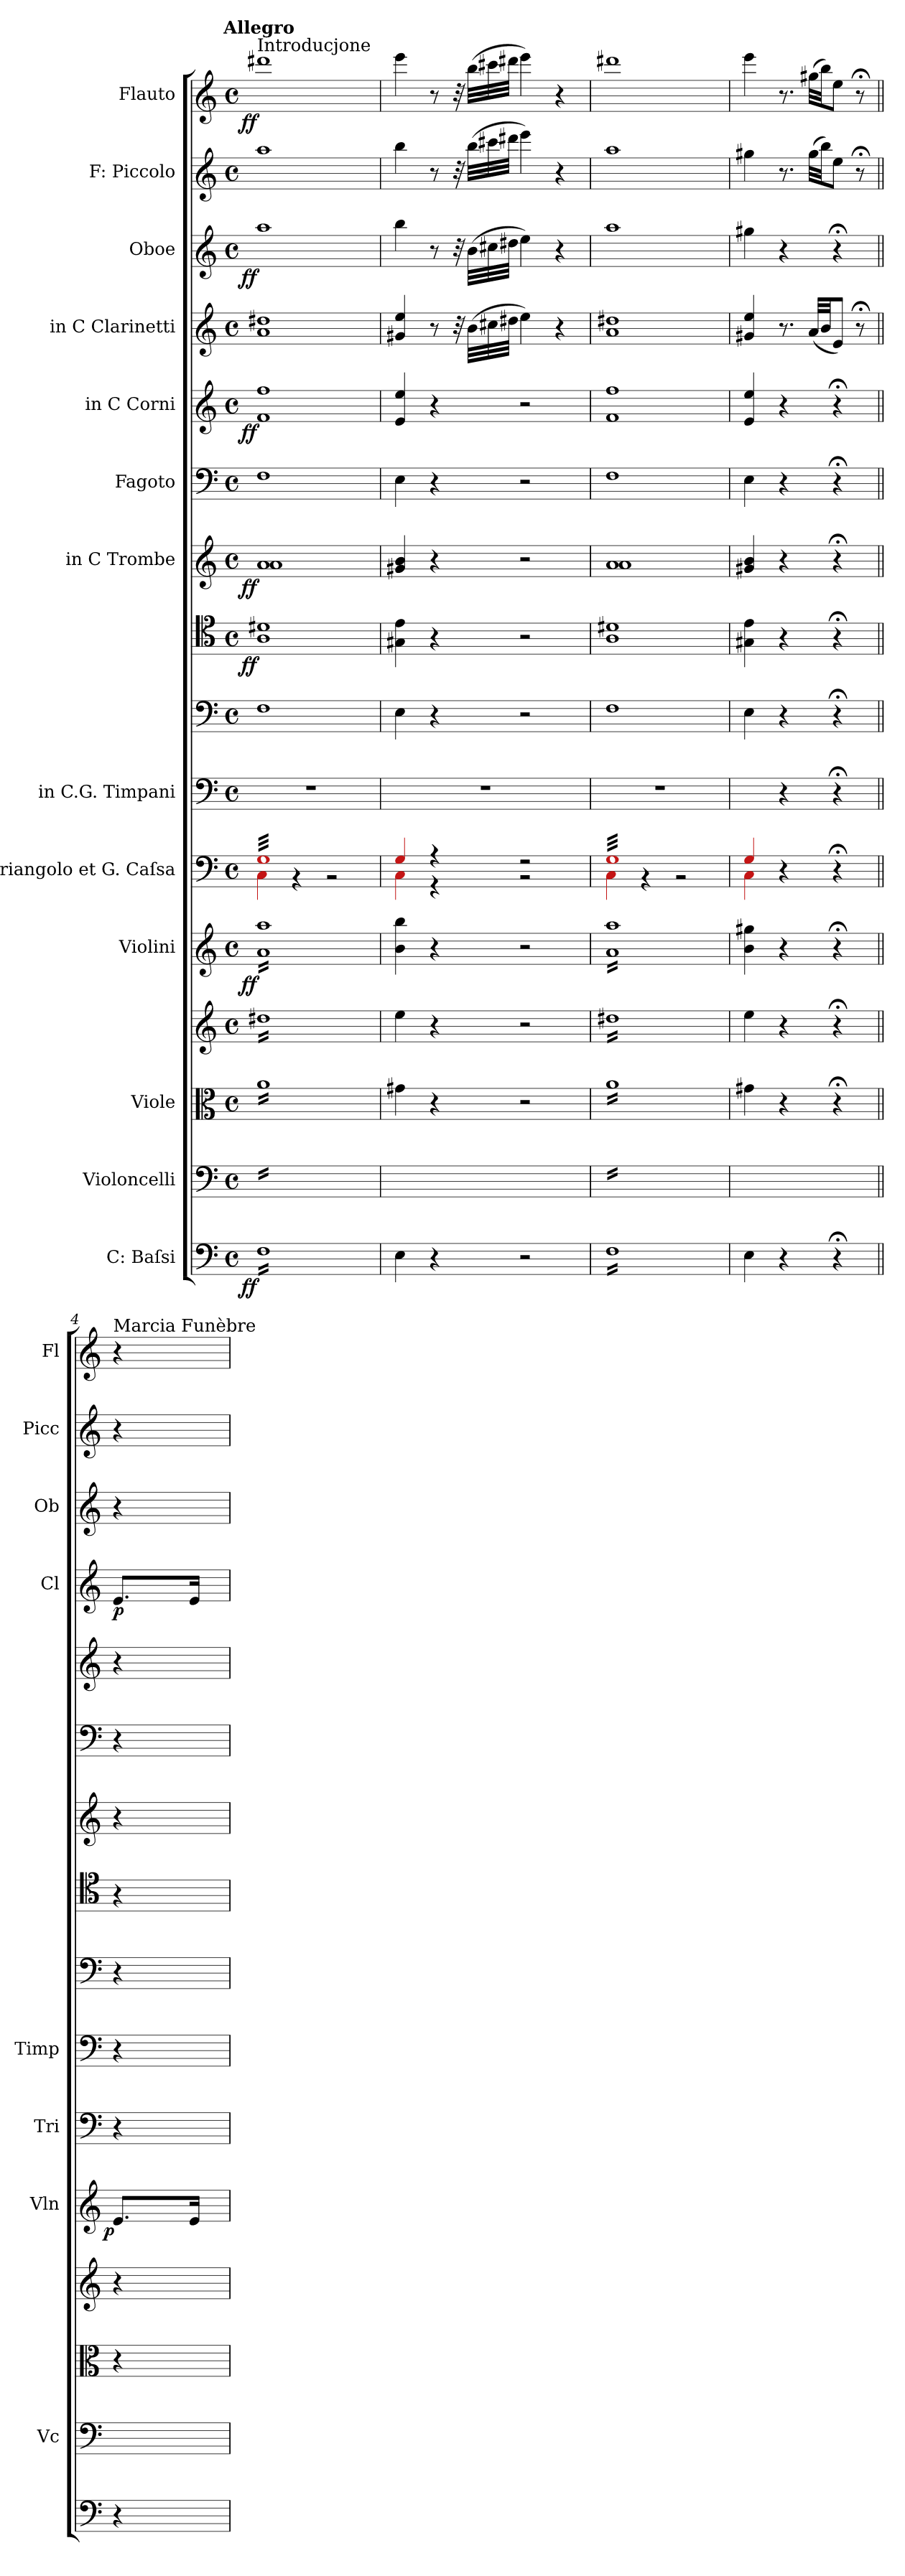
**kern	**dynam	**kern	**kern	**kern	**kern	**dynam	**kern	**kern	**kern	**kern	**dynam	**kern	**dynam	**kern	**kern	**dynam	**kern	**dynam	**kern	**dynam	**kern	**kern	**dynam
*part16	*part16	*part15	*part14	*part13	*part12	*part12	*part11	*part10	*part9	*part8	*part8	*part7	*part7	*part6	*part5	*part5	*part4	*part4	*part3	*part3	*part2	*part1	*part1
*staff16	*staff16	*staff15	*staff14	*staff13	*staff12	*staff12	*staff11	*staff10	*staff9	*staff8	*staff8	*staff7	*staff7	*staff6	*staff5	*staff5	*staff4	*staff4	*staff3	*staff3	*staff2	*staff1	*staff1
*I"C: Baſsi	*	*I"Violoncelli	*I"Viole	*	*I"Violini	*	*I"Triangolo et G. Caſsa	*I"in C.G. Timpani	*	*	*	*I"in C Trombe	*	*I"Fagoto	*I"in C Corni	*	*I"in C Clarinetti	*	*I"Oboe	*	*I"F: Piccolo	*I"Flauto	*
*	*	*I'Vc	*	*	*I'Vln	*	*I'Tri	*I'Timp	*	*	*	*	*	*	*	*	*I'Cl	*	*I'Ob	*	*I'Picc	*I'Fl	*
*clefF4	*	*clefF4	*clefC3	*clefG2	*clefG2	*	*clefF4	*clefF4	*clefF4	*clefC4	*	*clefG2	*	*clefF4	*clefG2	*	*clefG2	*	*clefG2	*	*clefG2	*clefG2	*
*k[]	*	*k[]	*k[]	*k[]	*k[]	*	*k[]	*k[]	*k[]	*k[]	*	*k[]	*	*k[]	*k[]	*	*k[]	*	*k[]	*	*k[]	*k[]	*
!!LO:TX:omd:t=Allegro
*M4/4	*	*M4/4	*M4/4	*M4/4	*M4/4	*	*M4/4	*M4/4	*M4/4	*M4/4	*	*M4/4	*	*M4/4	*M4/4	*	*M4/4	*	*M4/4	*	*M4/4	*M4/4	*
*met(c)	*	*met(c)	*met(c)	*met(c)	*met(c)	*	*met(c)	*met(c)	*met(c)	*met(c)	*	*met(c)	*	*met(c)	*met(c)	*	*met(c)	*	*met(c)	*	*met(c)	*met(c)	*
*MM132	*	*MM132	*MM132	*MM132	*MM132	*	*MM132	*MM132	*MM132	*MM132	*	*MM132	*	*MM132	*MM132	*	*MM132	*	*MM132	*	*MM132	*MM132	*
=1	=1	=1	=1	=1	=1	=1	=1	=1	=1	=1	=1	=1	=1	=1	=1	=1	=1	=1	=1	=1	=1	=1	=1
*	*	*	*	*	*	*	*^	*	*	*	*	*^	*	*	*	*	*	*	*	*	*	*	*
!	!	!	!	!	!	!	!	!	!	!	!	!	!	!	!	!	!	!	!	!	!	!	!	!LO:TX:a:t=Introducjone	!
!	!	!LO:TX:a:color=crimson:t=⚠	!	!	!	!	!	!	!	!	!	!	!	!	!	!	!	!	!	!	!	!	!	!	!
!	!LO:DY:rj	!	!	!	!	!LO:DY:rj	!	!	!	!	!	!LO:DY:rj	!	!	!LO:DY:rj	!	!	!LO:DY:rj	!	!	!	!LO:DY:rj	!	!	!LO:DY:rj
*tremolo	*	*	*	*	*	*	*	*	*	*	*	*	*	*	*	*	*	*	*	*	*	*	*	*	*
*	*	*tremolo	*	*	*	*	*	*	*	*	*	*	*	*	*	*	*	*	*	*	*	*	*	*	*
*	*	*	*tremolo	*	*	*	*	*	*	*	*	*	*	*	*	*	*	*	*	*	*	*	*	*	*
*	*	*	*	*tremolo	*	*	*	*	*	*	*	*	*	*	*	*	*	*	*	*	*	*	*	*	*
*	*	*	*	*	*tremolo	*	*	*	*	*	*	*	*	*	*	*	*	*	*	*	*	*	*	*	*
*	*	*	*	*	*	*	*tremolo	*	*	*	*	*	*	*	*	*	*	*	*	*	*	*	*	*	*
16F\LL	ff	16F\yyLL	16a\LL	16dd#X\LL	16a\ 16aa\LL	ff	32Ree/LLL	4Ra\	1r	1F	1A 1d#X	ff	1a	1a	ff	1F	1f 1ff	ff	1a 1dd#X	.	1aa	ff	1aa	1ddd#X	ff
.	.	.	.	.	.	.	32Ree/	.	.	.	.	.	.	.	.	.	.	.	.	.	.	.	.	.	.
16F\	.	16F\yy	16a\	16dd#X\	16a\ 16aa\	.	32Ree/	.	.	.	.	.	.	.	.	.	.	.	.	.	.	.	.	.	.
.	.	.	.	.	.	.	32Ree/	.	.	.	.	.	.	.	.	.	.	.	.	.	.	.	.	.	.
16F\	.	16F\yy	16a\	16dd#X\	16a\ 16aa\	.	32Ree/	.	.	.	.	.	.	.	.	.	.	.	.	.	.	.	.	.	.
.	.	.	.	.	.	.	32Ree/	.	.	.	.	.	.	.	.	.	.	.	.	.	.	.	.	.	.
16F\	.	16F\yy	16a\	16dd#X\	16a\ 16aa\	.	32Ree/	.	.	.	.	.	.	.	.	.	.	.	.	.	.	.	.	.	.
.	.	.	.	.	.	.	32Ree/	.	.	.	.	.	.	.	.	.	.	.	.	.	.	.	.	.	.
16F\	.	16F\yy	16a\	16dd#X\	16a\ 16aa\	.	32Ree/	4r	.	.	.	.	.	.	.	.	.	.	.	.	.	.	.	.	.
.	.	.	.	.	.	.	32Ree/	.	.	.	.	.	.	.	.	.	.	.	.	.	.	.	.	.	.
16F\	.	16F\yy	16a\	16dd#X\	16a\ 16aa\	.	32Ree/	.	.	.	.	.	.	.	.	.	.	.	.	.	.	.	.	.	.
.	.	.	.	.	.	.	32Ree/	.	.	.	.	.	.	.	.	.	.	.	.	.	.	.	.	.	.
16F\	.	16F\yy	16a\	16dd#X\	16a\ 16aa\	.	32Ree/	.	.	.	.	.	.	.	.	.	.	.	.	.	.	.	.	.	.
.	.	.	.	.	.	.	32Ree/	.	.	.	.	.	.	.	.	.	.	.	.	.	.	.	.	.	.
16F\	.	16F\yy	16a\	16dd#X\	16a\ 16aa\	.	32Ree/	.	.	.	.	.	.	.	.	.	.	.	.	.	.	.	.	.	.
.	.	.	.	.	.	.	32Ree/	.	.	.	.	.	.	.	.	.	.	.	.	.	.	.	.	.	.
16F\	.	16F\yy	16a\	16dd#X\	16a\ 16aa\	.	32Ree/	2r	.	.	.	.	.	.	.	.	.	.	.	.	.	.	.	.	.
.	.	.	.	.	.	.	32Ree/	.	.	.	.	.	.	.	.	.	.	.	.	.	.	.	.	.	.
16F\	.	16F\yy	16a\	16dd#X\	16a\ 16aa\	.	32Ree/	.	.	.	.	.	.	.	.	.	.	.	.	.	.	.	.	.	.
.	.	.	.	.	.	.	32Ree/	.	.	.	.	.	.	.	.	.	.	.	.	.	.	.	.	.	.
16F\	.	16F\yy	16a\	16dd#X\	16a\ 16aa\	.	32Ree/	.	.	.	.	.	.	.	.	.	.	.	.	.	.	.	.	.	.
.	.	.	.	.	.	.	32Ree/	.	.	.	.	.	.	.	.	.	.	.	.	.	.	.	.	.	.
16F\	.	16F\yy	16a\	16dd#X\	16a\ 16aa\	.	32Ree/	.	.	.	.	.	.	.	.	.	.	.	.	.	.	.	.	.	.
.	.	.	.	.	.	.	32Ree/	.	.	.	.	.	.	.	.	.	.	.	.	.	.	.	.	.	.
16F\	.	16F\yy	16a\	16dd#X\	16a\ 16aa\	.	32Ree/	.	.	.	.	.	.	.	.	.	.	.	.	.	.	.	.	.	.
.	.	.	.	.	.	.	32Ree/	.	.	.	.	.	.	.	.	.	.	.	.	.	.	.	.	.	.
16F\	.	16F\yy	16a\	16dd#X\	16a\ 16aa\	.	32Ree/	.	.	.	.	.	.	.	.	.	.	.	.	.	.	.	.	.	.
.	.	.	.	.	.	.	32Ree/	.	.	.	.	.	.	.	.	.	.	.	.	.	.	.	.	.	.
16F\	.	16F\yy	16a\	16dd#X\	16a\ 16aa\	.	32Ree/	.	.	.	.	.	.	.	.	.	.	.	.	.	.	.	.	.	.
.	.	.	.	.	.	.	32Ree/	.	.	.	.	.	.	.	.	.	.	.	.	.	.	.	.	.	.
16F\JJ	.	16F\yyJJ	16a\JJ	16dd#X\JJ	16a\ 16aa\JJ	.	32Ree/	.	.	.	.	.	.	.	.	.	.	.	.	.	.	.	.	.	.
*	*	*	*	*	*Xtremolo	*	*	*	*	*	*	*	*	*	*	*	*	*	*	*	*	*	*	*	*
*	*	*	*	*Xtremolo	*	*	*	*	*	*	*	*	*	*	*	*	*	*	*	*	*	*	*	*	*
*	*	*	*Xtremolo	*	*	*	*	*	*	*	*	*	*	*	*	*	*	*	*	*	*	*	*	*	*
*	*	*Xtremolo	*	*	*	*	*	*	*	*	*	*	*	*	*	*	*	*	*	*	*	*	*	*	*
*Xtremolo	*	*	*	*	*	*	*	*	*	*	*	*	*	*	*	*	*	*	*	*	*	*	*	*	*
.	.	.	.	.	.	.	32Ree/JJJ	.	.	.	.	.	.	.	.	.	.	.	.	.	.	.	.	.	.
*	*	*	*	*	*	*	*Xtremolo	*	*	*	*	*	*	*	*	*	*	*	*	*	*	*	*	*	*
*	*	*	*	*	*	*	*	*	*	*	*	*	*v	*v	*	*	*	*	*	*	*	*	*	*	*
=2	=2	=2	=2	=2	=2	=2	=2	=2	=2	=2	=2	=2	=2	=2	=2	=2	=2	=2	=2	=2	=2	=2	=2	=2
4E\	.	4E\yy	4g#X\	4ee\	4b\ 4bb\	.	4Ree/	4Ra\	1r	4E\	4G#X\ 4e\	.	4g#X/ 4b/	.	4E\	4e/ 4ee/	.	4g#X/ 4ee/	.	4bb\	.	4bb\	4eee\	.
4r	.	4ryy	4r	4r	4r	.	4r	4r	.	4r	4r	.	4r	.	4r	4r	.	8r	.	8r	.	8r	8r	.
.	.	.	.	.	.	.	.	.	.	.	.	.	.	.	.	.	.	32r	.	32r	.	32r	32r	.
.	.	.	.	.	.	.	.	.	.	.	.	.	.	.	.	.	.	(32b\LLL	.	(32b\LLL	.	(32bb\LLL	(32bb\LLL	.
.	.	.	.	.	.	.	.	.	.	.	.	.	.	.	.	.	.	32cc#X\	.	32cc#X\	.	32ccc#X\	32ccc#X\	.
.	.	.	.	.	.	.	.	.	.	.	.	.	.	.	.	.	.	32dd#X\JJJ	.	32dd#X\JJJ	.	32ddd#X\JJJ	32ddd#X\JJJ	.
2r	.	2ryy	2r	2r	2r	.	2rBB	2rF	.	2r	2r	.	2r	.	2r	2r	.	4ee\)	.	4ee\)	.	4eee\)	4eee\)	.
.	.	.	.	.	.	.	.	.	.	.	.	.	.	.	.	.	.	4r	.	4r	.	4r	4r	.
=3	=3	=3	=3	=3	=3	=3	=3	=3	=3	=3	=3	=3	=3	=3	=3	=3	=3	=3	=3	=3	=3	=3	=3	=3
*	*	*	*	*	*	*	*	*	*	*	*	*	*^	*	*	*	*	*	*	*	*	*	*	*
*tremolo	*	*	*	*	*	*	*	*	*	*	*	*	*	*	*	*	*	*	*	*	*	*	*	*	*
*	*	*tremolo	*	*	*	*	*	*	*	*	*	*	*	*	*	*	*	*	*	*	*	*	*	*	*
*	*	*	*tremolo	*	*	*	*	*	*	*	*	*	*	*	*	*	*	*	*	*	*	*	*	*	*
*	*	*	*	*tremolo	*	*	*	*	*	*	*	*	*	*	*	*	*	*	*	*	*	*	*	*	*
*	*	*	*	*	*tremolo	*	*	*	*	*	*	*	*	*	*	*	*	*	*	*	*	*	*	*	*
*	*	*	*	*	*	*	*tremolo	*	*	*	*	*	*	*	*	*	*	*	*	*	*	*	*	*	*
16F\LL	.	16F\yyLL	16a\LL	16dd#X\LL	16a\ 16aa\LL	.	32Ree/LLL	4Ra\	1r	1F	1A 1d#X	.	1a	1a	.	1F	1f 1ff	.	1a 1dd#X	.	1aa	.	1aa	1ddd#X	.
.	.	.	.	.	.	.	32Ree/	.	.	.	.	.	.	.	.	.	.	.	.	.	.	.	.	.	.
16F\	.	16F\yy	16a\	16dd#X\	16a\ 16aa\	.	32Ree/	.	.	.	.	.	.	.	.	.	.	.	.	.	.	.	.	.	.
.	.	.	.	.	.	.	32Ree/	.	.	.	.	.	.	.	.	.	.	.	.	.	.	.	.	.	.
16F\	.	16F\yy	16a\	16dd#X\	16a\ 16aa\	.	32Ree/	.	.	.	.	.	.	.	.	.	.	.	.	.	.	.	.	.	.
.	.	.	.	.	.	.	32Ree/	.	.	.	.	.	.	.	.	.	.	.	.	.	.	.	.	.	.
16F\	.	16F\yy	16a\	16dd#X\	16a\ 16aa\	.	32Ree/	.	.	.	.	.	.	.	.	.	.	.	.	.	.	.	.	.	.
.	.	.	.	.	.	.	32Ree/	.	.	.	.	.	.	.	.	.	.	.	.	.	.	.	.	.	.
16F\	.	16F\yy	16a\	16dd#X\	16a\ 16aa\	.	32Ree/	4r	.	.	.	.	.	.	.	.	.	.	.	.	.	.	.	.	.
.	.	.	.	.	.	.	32Ree/	.	.	.	.	.	.	.	.	.	.	.	.	.	.	.	.	.	.
16F\	.	16F\yy	16a\	16dd#X\	16a\ 16aa\	.	32Ree/	.	.	.	.	.	.	.	.	.	.	.	.	.	.	.	.	.	.
.	.	.	.	.	.	.	32Ree/	.	.	.	.	.	.	.	.	.	.	.	.	.	.	.	.	.	.
16F\	.	16F\yy	16a\	16dd#X\	16a\ 16aa\	.	32Ree/	.	.	.	.	.	.	.	.	.	.	.	.	.	.	.	.	.	.
.	.	.	.	.	.	.	32Ree/	.	.	.	.	.	.	.	.	.	.	.	.	.	.	.	.	.	.
16F\	.	16F\yy	16a\	16dd#X\	16a\ 16aa\	.	32Ree/	.	.	.	.	.	.	.	.	.	.	.	.	.	.	.	.	.	.
.	.	.	.	.	.	.	32Ree/	.	.	.	.	.	.	.	.	.	.	.	.	.	.	.	.	.	.
16F\	.	16F\yy	16a\	16dd#X\	16a\ 16aa\	.	32Ree/	2r	.	.	.	.	.	.	.	.	.	.	.	.	.	.	.	.	.
.	.	.	.	.	.	.	32Ree/	.	.	.	.	.	.	.	.	.	.	.	.	.	.	.	.	.	.
16F\	.	16F\yy	16a\	16dd#X\	16a\ 16aa\	.	32Ree/	.	.	.	.	.	.	.	.	.	.	.	.	.	.	.	.	.	.
.	.	.	.	.	.	.	32Ree/	.	.	.	.	.	.	.	.	.	.	.	.	.	.	.	.	.	.
16F\	.	16F\yy	16a\	16dd#X\	16a\ 16aa\	.	32Ree/	.	.	.	.	.	.	.	.	.	.	.	.	.	.	.	.	.	.
.	.	.	.	.	.	.	32Ree/	.	.	.	.	.	.	.	.	.	.	.	.	.	.	.	.	.	.
16F\	.	16F\yy	16a\	16dd#X\	16a\ 16aa\	.	32Ree/	.	.	.	.	.	.	.	.	.	.	.	.	.	.	.	.	.	.
.	.	.	.	.	.	.	32Ree/	.	.	.	.	.	.	.	.	.	.	.	.	.	.	.	.	.	.
16F\	.	16F\yy	16a\	16dd#X\	16a\ 16aa\	.	32Ree/	.	.	.	.	.	.	.	.	.	.	.	.	.	.	.	.	.	.
.	.	.	.	.	.	.	32Ree/	.	.	.	.	.	.	.	.	.	.	.	.	.	.	.	.	.	.
16F\	.	16F\yy	16a\	16dd#X\	16a\ 16aa\	.	32Ree/	.	.	.	.	.	.	.	.	.	.	.	.	.	.	.	.	.	.
.	.	.	.	.	.	.	32Ree/	.	.	.	.	.	.	.	.	.	.	.	.	.	.	.	.	.	.
16F\	.	16F\yy	16a\	16dd#X\	16a\ 16aa\	.	32Ree/	.	.	.	.	.	.	.	.	.	.	.	.	.	.	.	.	.	.
.	.	.	.	.	.	.	32Ree/	.	.	.	.	.	.	.	.	.	.	.	.	.	.	.	.	.	.
16F\JJ	.	16F\yyJJ	16a\JJ	16dd#X\JJ	16a\ 16aa\JJ	.	32Ree/	.	.	.	.	.	.	.	.	.	.	.	.	.	.	.	.	.	.
*	*	*	*	*	*Xtremolo	*	*	*	*	*	*	*	*	*	*	*	*	*	*	*	*	*	*	*	*
*	*	*	*	*Xtremolo	*	*	*	*	*	*	*	*	*	*	*	*	*	*	*	*	*	*	*	*	*
*	*	*	*Xtremolo	*	*	*	*	*	*	*	*	*	*	*	*	*	*	*	*	*	*	*	*	*	*
*	*	*Xtremolo	*	*	*	*	*	*	*	*	*	*	*	*	*	*	*	*	*	*	*	*	*	*	*
*Xtremolo	*	*	*	*	*	*	*	*	*	*	*	*	*	*	*	*	*	*	*	*	*	*	*	*	*
.	.	.	.	.	.	.	32Ree/JJJ	.	.	.	.	.	.	.	.	.	.	.	.	.	.	.	.	.	.
*	*	*	*	*	*	*	*Xtremolo	*	*	*	*	*	*	*	*	*	*	*	*	*	*	*	*	*	*
*	*	*	*	*	*	*	*	*	*	*	*	*	*v	*v	*	*	*	*	*	*	*	*	*	*	*
=	=	=	=	=	=	=	=	=	=	=	=	=	=	=	=	=	=	=	=	=	=	=	=	=
4E\	.	4E\yy	4g#X\	4ee\	4b\ 4gg#X\	.	4Ree/	4Ra\	4ryy	4E\	4G#X\ 4e\	.	4g#X/ 4b/	.	4E\	4e/ 4ee/	.	4g#X/ 4ee/	.	4gg#X\	.	4gg#X\	4eee\	.
4r	.	4ryy	4r	4r	4r	.	4r	4ryy	4r	4r	4r	.	4r	.	4r	4r	.	8.r	.	4r	.	8.r	8.r	.
.	.	.	.	.	.	.	.	.	.	.	.	.	.	.	.	.	.	(32a/LLL	.	.	.	(32gg#\LLL	(32gg#X\LLL	.
.	.	.	.	.	.	.	.	.	.	.	.	.	.	.	.	.	.	32b/JJ	.	.	.	32bb\JJ)	32bb\JJ)	.
4r;<	.	4ryy	4r;<	4r;<	4r;<	.	4r;<	4ryy	4r;<	4r;<	4r;<	.	4r;<	.	4r;<	4r;<	.	8e/J)	.	4r;<	.	8ee\J	8ee\J	.
.	.	.	.	.	.	.	.	.	.	.	.	.	.	.	.	.	.	8r;<	.	.	.	8r;<	8r;<	.
*	*	*	*	*	*	*	*v	*v	*	*	*	*	*	*	*	*	*	*	*	*	*	*	*	*
=4||	=4||	=4||	=4||	=4||	=4||	=4||	=4||	=4||	=4||	=4||	=4||	=4||	=4||	=4||	=4||	=4||	=4||	=4||	=4||	=4||	=4||	=4||	=4||
!	!	!	!	!	!	!	!	!	!	!	!	!	!	!	!	!	!	!	!	!	!	!LO:TX:a:t=Marcia Funèbre	!
!	!	!	!	!	!	!LO:DY:rj	!	!	!	!	!	!	!	!	!	!	!	!	!	!	!	!	!
4r	.	4ryy	4r	4r	8.e/L	p	4r	4r	4r	4r	.	4r	.	4r	4r	.	8.e/L	p	4r	.	4r	4r	.
.	.	.	.	.	16e/Jk	.	.	.	.	.	.	.	.	.	.	.	16e/Jk	.	.	.	.	.	.
=	=	=	=	=	=	=	=	=	=	=	=	=	=	=	=	=	=	=	=	=	=	=	=
*-	*-	*-	*-	*-	*-	*-	*-	*-	*-	*-	*-	*-	*-	*-	*-	*-	*-	*-	*-	*-	*-	*-	*-
